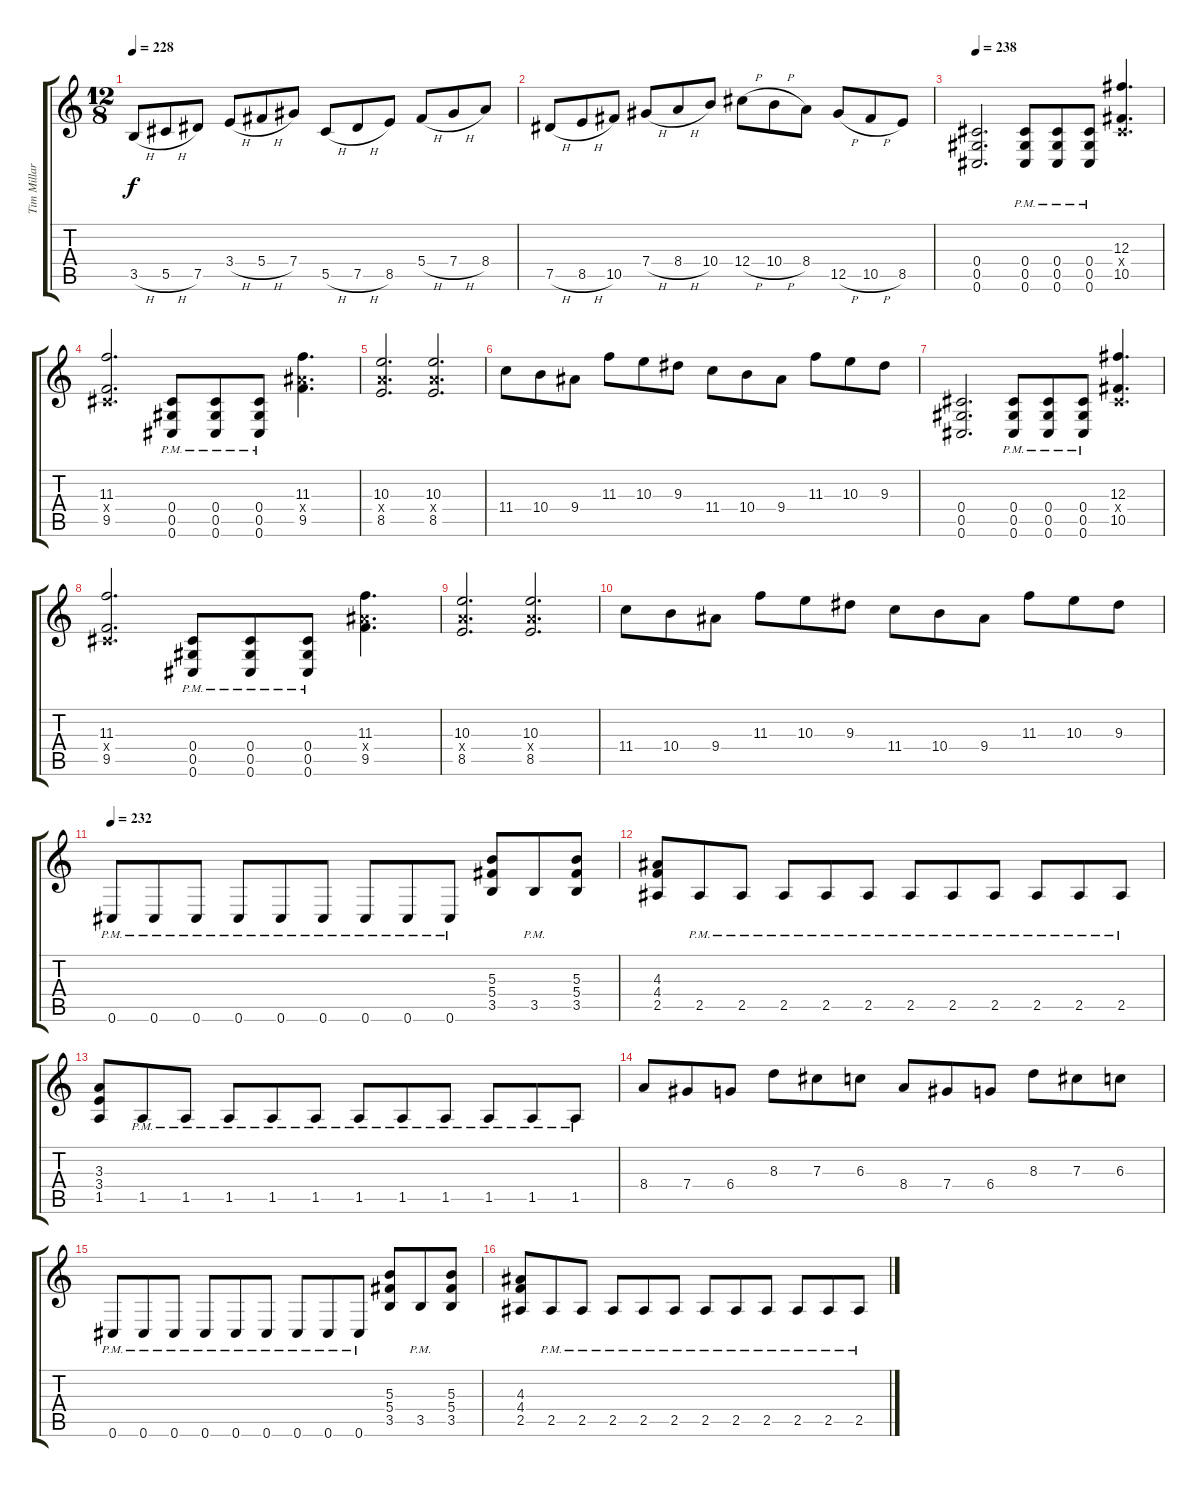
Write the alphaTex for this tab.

\track ("Tim Millar" "Tim Millar") {instrument distortionguitar}
\staff {score tabs}
\tuning (Eb4 Bb3 Gb3 Db3 Ab2 Db2) {hide}
\ts (12 8)
\tempo 228
\clef g2
\ks c
3.5{h}.8{dy f} 5.5{h}.8 7.5.8 3.4{h}.8 5.4{h}.8 7.4.8 5.5{h}.8 7.5{h}.8 8.5.8 5.4{h}.8 7.4{h}.8 8.4.8 |
7.5{h}.8 8.5{h}.8 10.5.8 7.4{h}.8 8.4{h}.8 10.4.8 12.4{h}.8 10.4{h}.8 8.4.8 12.5{h}.8 10.5{h}.8 8.5.8 |
\tempo 238
(0.4 0.5 0.6).2{d} (0.4{pm} 0.5{pm} 0.6{pm}).8 (0.4{pm} 0.5{pm} 0.6{pm}).8 (0.4{pm} 0.5{pm} 0.6{pm}).8 (12.3 0.4{x} 10.5).4{d} |
(11.3 0.4{x} 9.5).2{d} (0.4{pm} 0.5{pm} 0.6{pm}).8 (0.4{pm} 0.5{pm} 0.6{pm}).8 (0.4{pm} 0.5{pm} 0.6{pm}).8 (11.3 9.4{x} 9.5).4{d} |
(10.3 8.4{x} 8.5).2{d} (10.3 8.4{x} 8.5).2{d} |
11.4.8 10.4.8 9.4.8 11.3.8 10.3.8 9.3.8 11.4.8 10.4.8 9.4.8 11.3.8 10.3.8 9.3.8 |
(0.4 0.5 0.6).2{d} (0.4{pm} 0.5{pm} 0.6{pm}).8 (0.4{pm} 0.5{pm} 0.6{pm}).8 (0.4{pm} 0.5{pm} 0.6{pm}).8 (12.3 0.4{x} 10.5).4{d} |
(11.3 0.4{x} 9.5).2{d} (0.4{pm} 0.5{pm} 0.6{pm}).8 (0.4{pm} 0.5{pm} 0.6{pm}).8 (0.4{pm} 0.5{pm} 0.6{pm}).8 (11.3 9.4{x} 9.5).4{d} |
(10.3 8.4{x} 8.5).2{d} (10.3 8.4{x} 8.5).2{d} |
11.4.8 10.4.8 9.4.8 11.3.8 10.3.8 9.3.8 11.4.8 10.4.8 9.4.8 11.3.8 10.3.8 9.3.8 |
\tempo 232
0.6{pm}.8 0.6{pm}.8 0.6{pm}.8 0.6{pm}.8 0.6{pm}.8 0.6{pm}.8 0.6{pm}.8 0.6{pm}.8 0.6{pm}.8 (5.3 5.4 3.5).8 3.5{pm}.8 (5.3 5.4 3.5).8 |
(4.3 4.4 2.5).8 2.5{pm}.8 2.5{pm}.8 2.5{pm}.8 2.5{pm}.8 2.5{pm}.8 2.5{pm}.8 2.5{pm}.8 2.5{pm}.8 2.5{pm}.8 2.5{pm}.8 2.5{pm}.8 |
(3.3 3.4 1.5).8 1.5{pm}.8 1.5{pm}.8 1.5{pm}.8 1.5{pm}.8 1.5{pm}.8 1.5{pm}.8 1.5{pm}.8 1.5{pm}.8 1.5{pm}.8 1.5{pm}.8 1.5{pm}.8 |
8.4.8 7.4.8 6.4.8 8.3.8 7.3.8 6.3.8 8.4.8 7.4.8 6.4.8 8.3.8 7.3.8 6.3.8 |
0.6{pm}.8 0.6{pm}.8 0.6{pm}.8 0.6{pm}.8 0.6{pm}.8 0.6{pm}.8 0.6{pm}.8 0.6{pm}.8 0.6{pm}.8 (5.3 5.4 3.5).8 3.5{pm}.8 (5.3 5.4 3.5).8 |
(4.3 4.4 2.5).8 2.5{pm}.8 2.5{pm}.8 2.5{pm}.8 2.5{pm}.8 2.5{pm}.8 2.5{pm}.8 2.5{pm}.8 2.5{pm}.8 2.5{pm}.8 2.5{pm}.8 2.5{pm}.8
